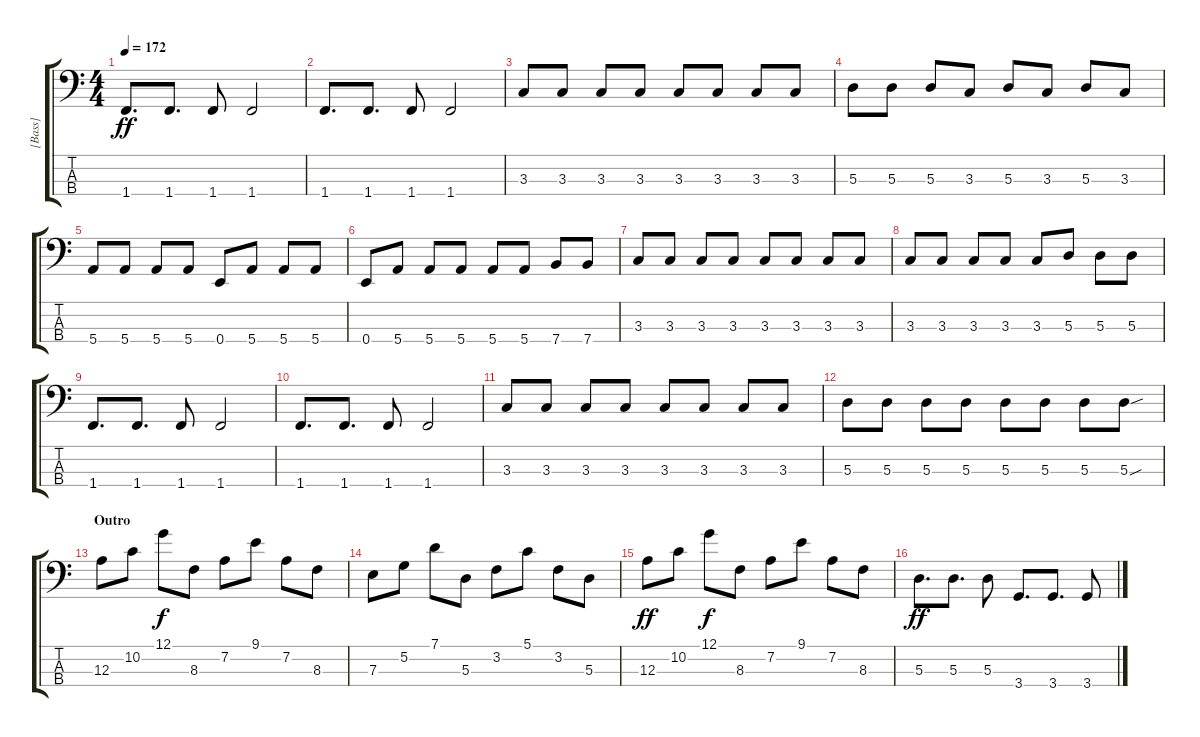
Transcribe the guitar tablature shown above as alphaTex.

\track ("[Bass]" "[Bass]") {instrument electricbassfinger}
\staff {score tabs}
\tuning (G2 D2 A1 E1) {hide}
\ts (4 4)
\tempo 172
\clef f4
\ks c
1.4.8{d dy ff} 1.4.8{d} 1.4.8 1.4.2 |
1.4.8{d} 1.4.8{d} 1.4.8 1.4.2 |
3.3.8 3.3.8 3.3.8 3.3.8 3.3.8 3.3.8 3.3.8 3.3.8 |
5.3.8 5.3.8 5.3.8 3.3.8 5.3.8 3.3.8 5.3.8 3.3.8 |
5.4.8 5.4.8 5.4.8 5.4.8 0.4.8 5.4.8 5.4.8 5.4.8 |
0.4.8 5.4.8 5.4.8 5.4.8 5.4.8 5.4.8 7.4.8 7.4.8 |
3.3.8 3.3.8 3.3.8 3.3.8 3.3.8 3.3.8 3.3.8 3.3.8 |
3.3.8 3.3.8 3.3.8 3.3.8 3.3.8 5.3.8 5.3.8 5.3.8 |
1.4.8{d} 1.4.8{d} 1.4.8 1.4.2 |
1.4.8{d} 1.4.8{d} 1.4.8 1.4.2 |
3.3.8 3.3.8 3.3.8 3.3.8 3.3.8 3.3.8 3.3.8 3.3.8 |
5.3.8 5.3.8 5.3.8 5.3.8 5.3.8 5.3.8 5.3.8 5.3{sou}.8 |
\section ("" "Outro")
12.3.8 10.2.8 12.1.8{dy f} 8.3.8 7.2.8 9.1.8 7.2.8 8.3.8 |
7.3.8 5.2.8 7.1.8 5.3.8 3.2.8 5.1.8 3.2.8 5.3.8 |
12.3.8{dy ff} 10.2.8 12.1.8{dy f} 8.3.8 7.2.8 9.1.8 7.2.8 8.3.8 |
5.3.8{d dy ff} 5.3.8{d} 5.3.8 3.4.8{d} 3.4.8{d} 3.4.8
